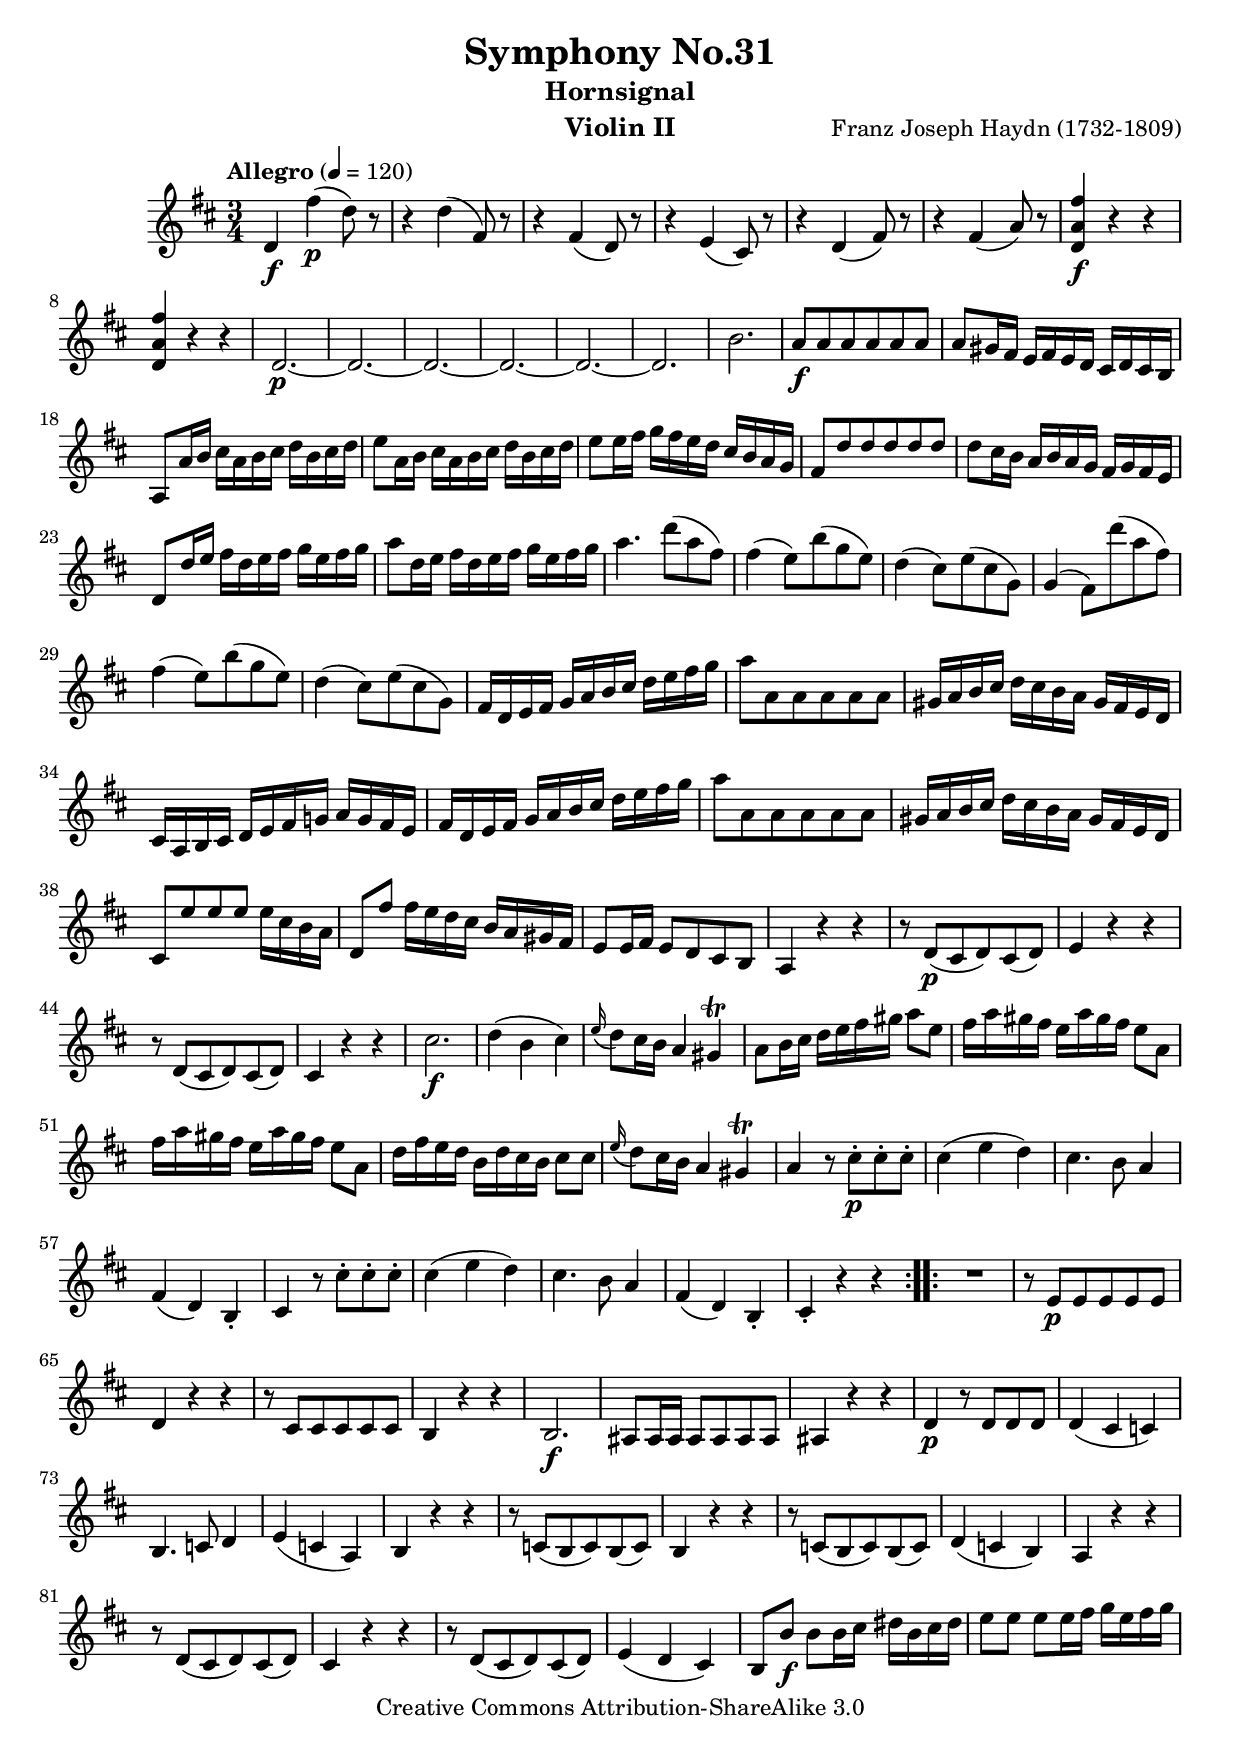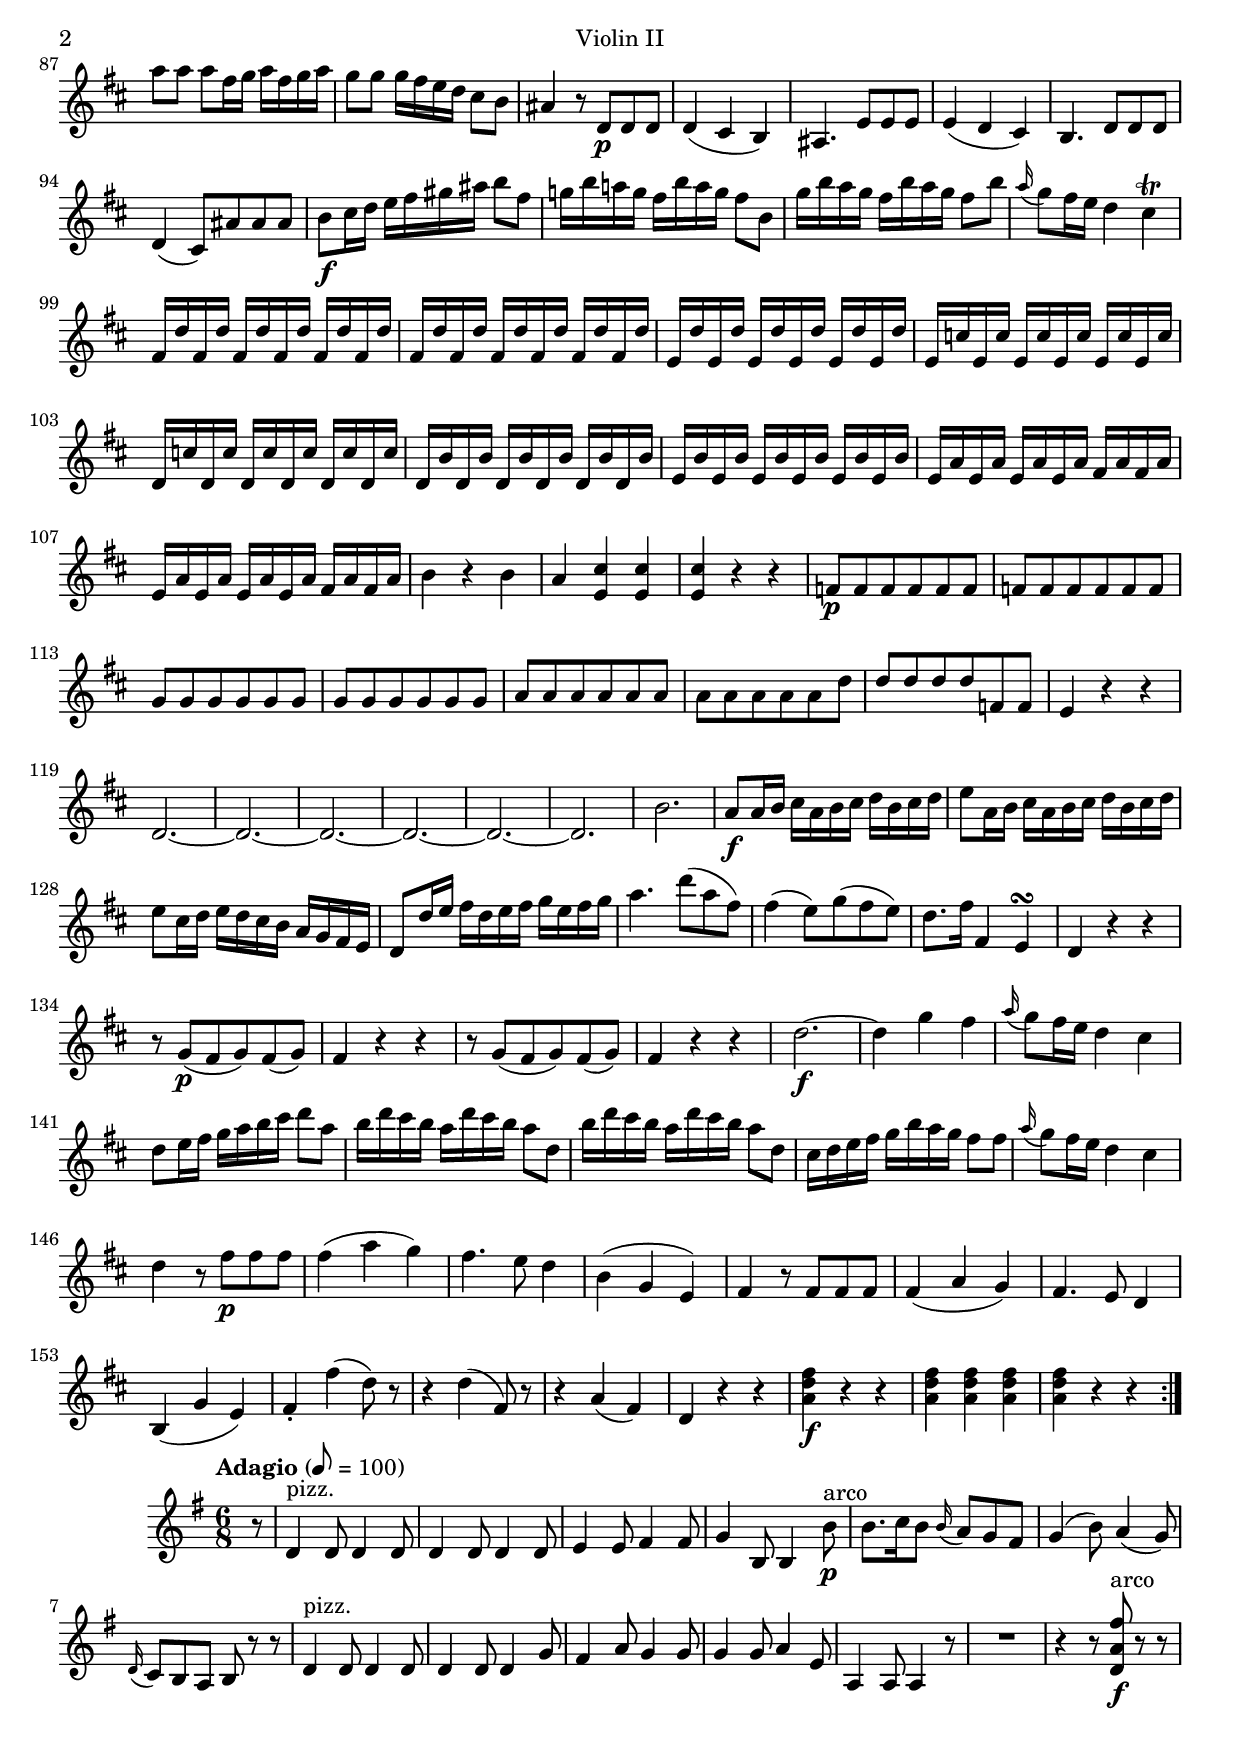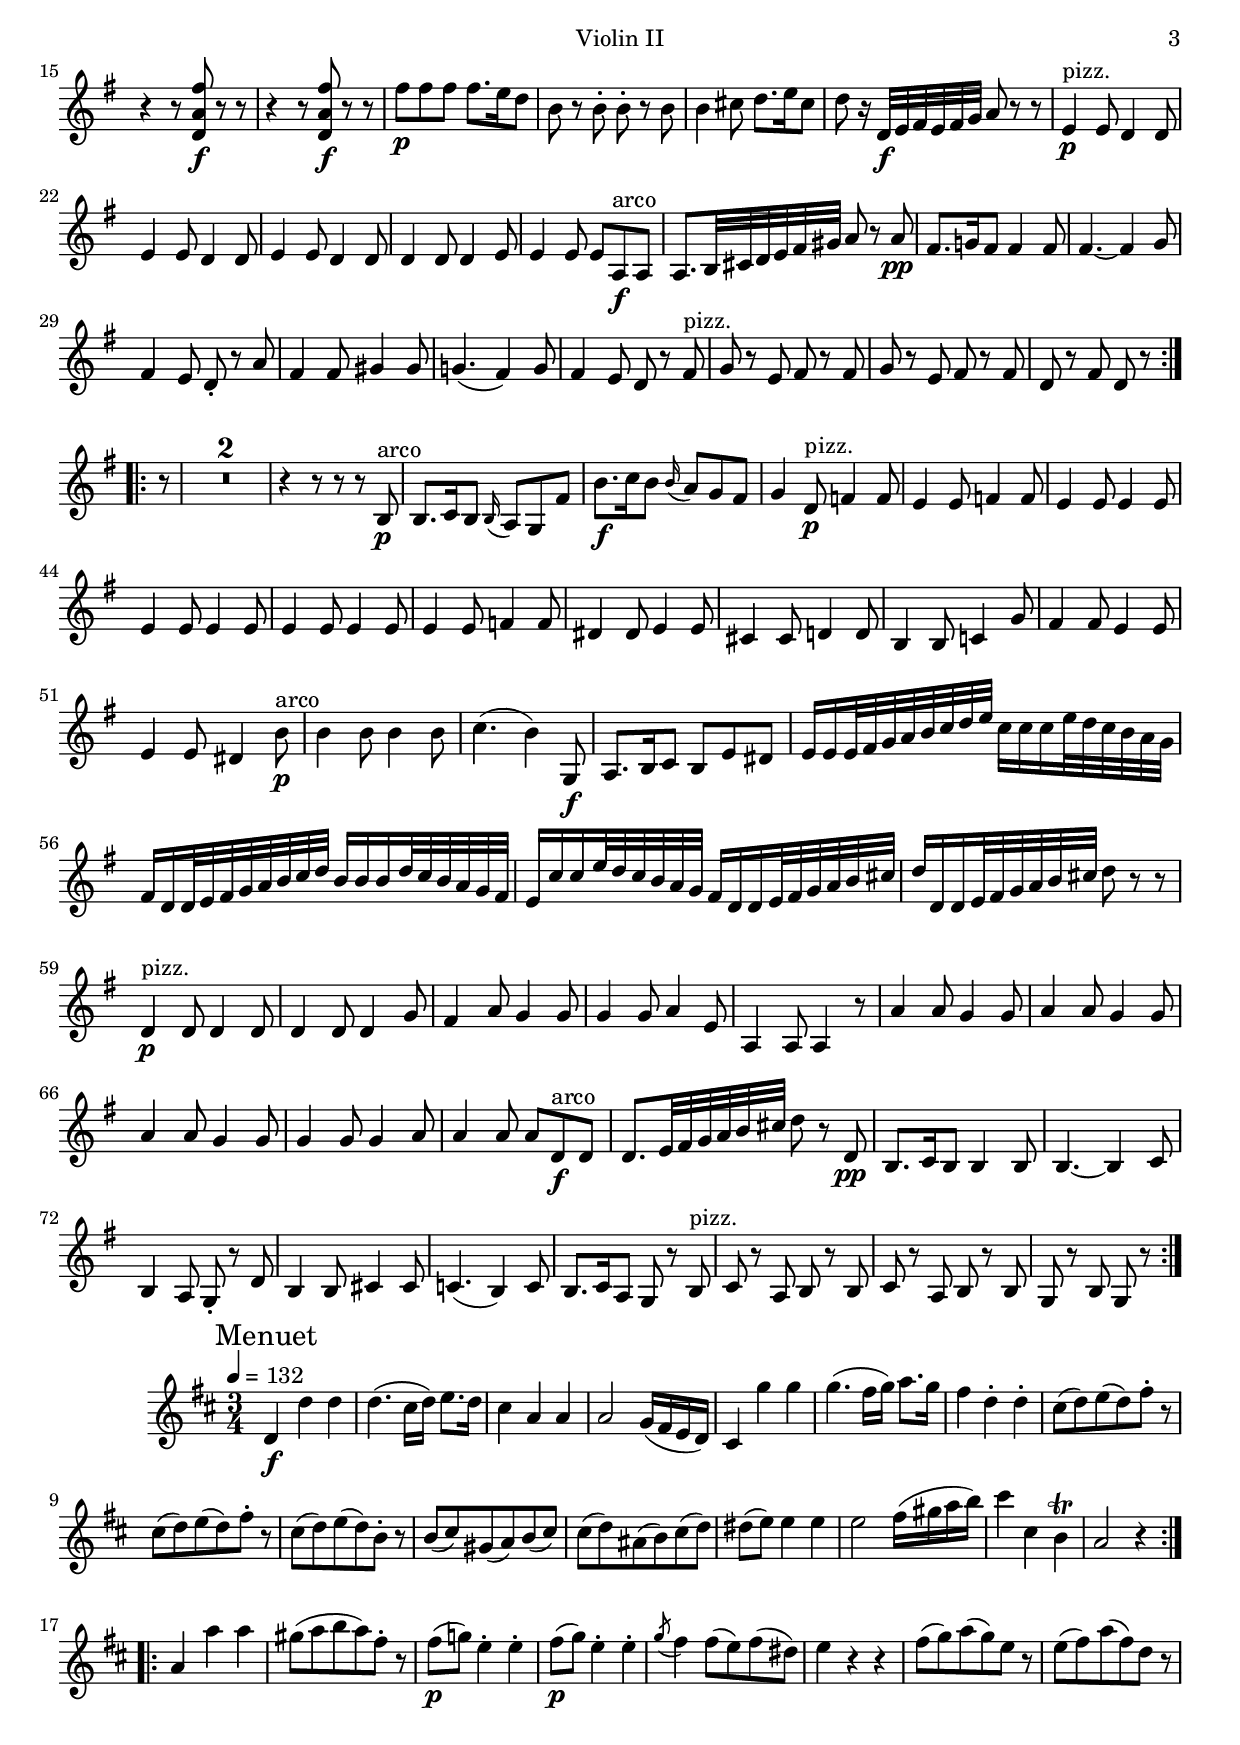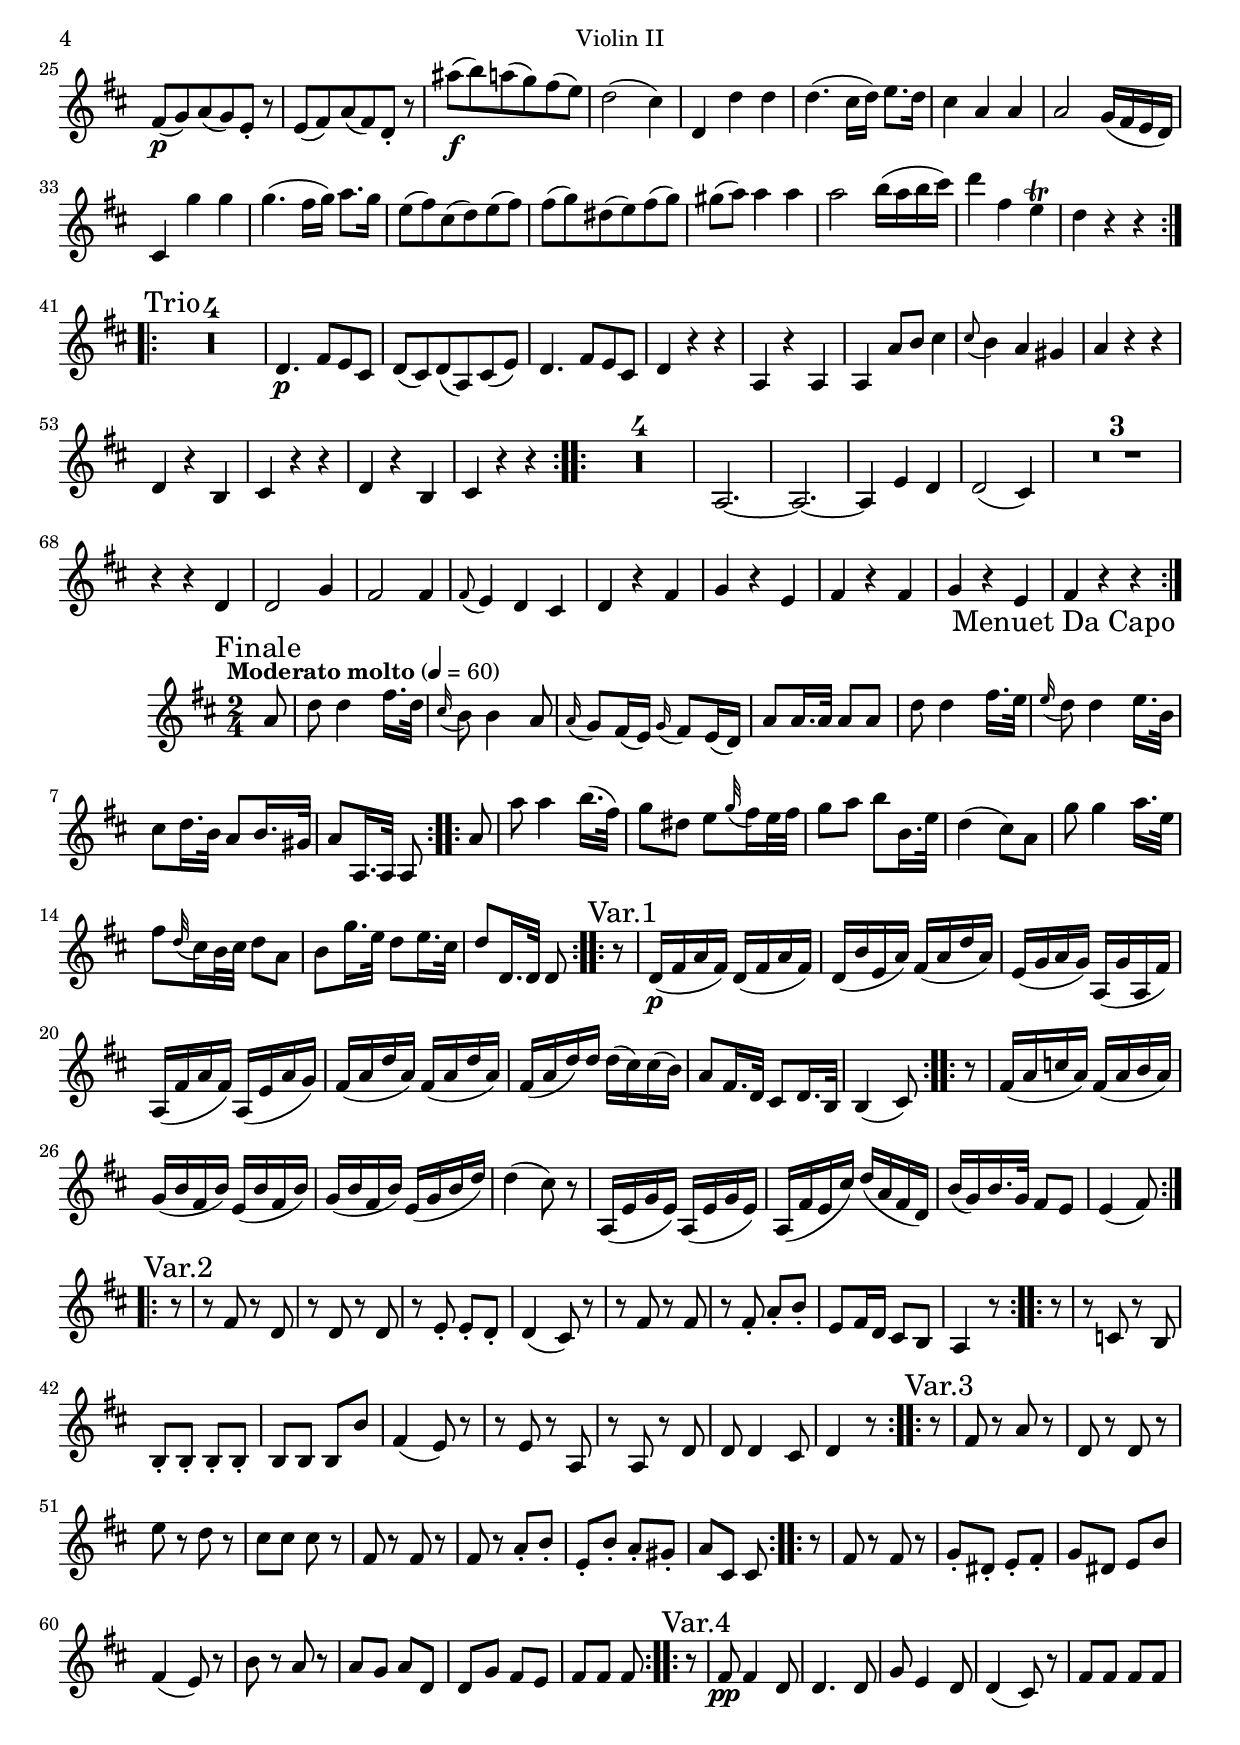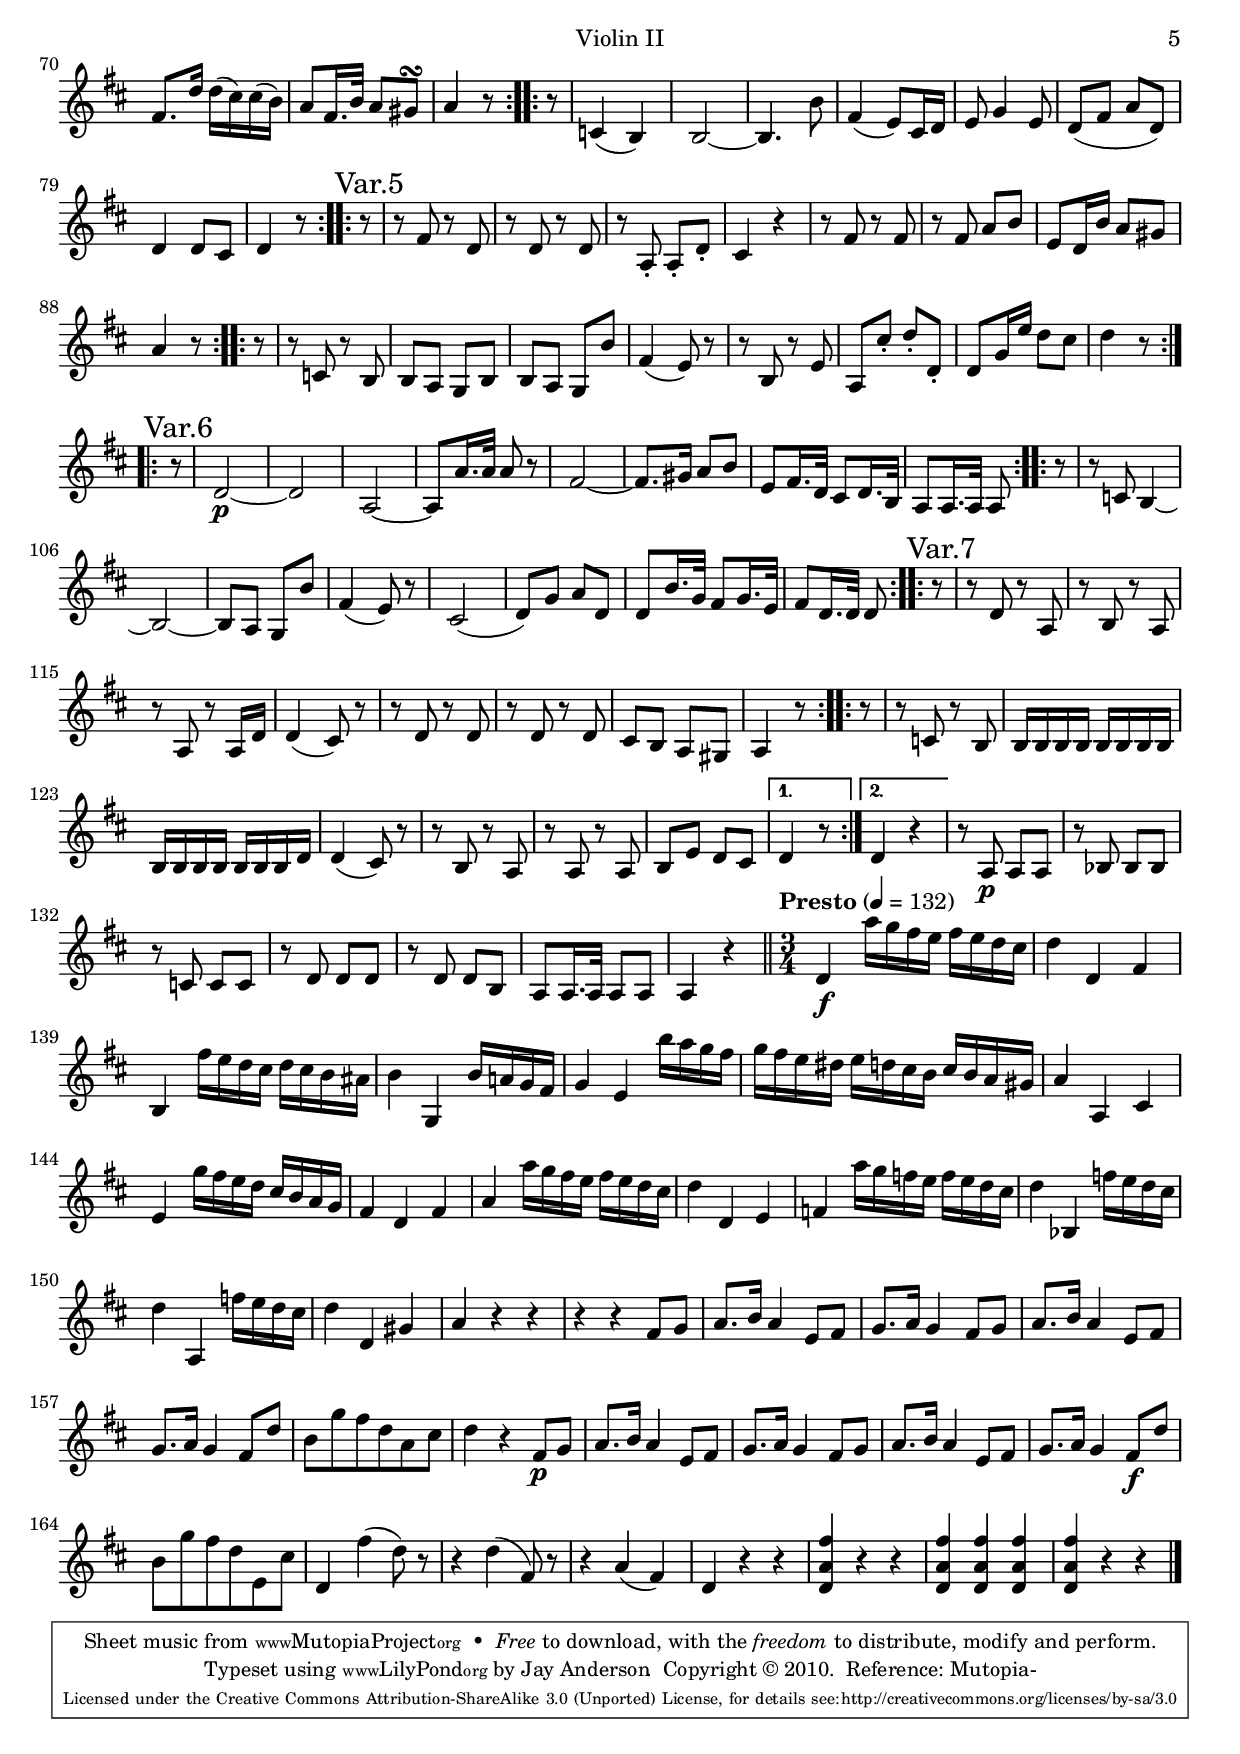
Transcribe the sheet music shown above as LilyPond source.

\version "2.14.1"

\include "defs.ily"
\version "2.14.1"

violinTwoMvtI = \relative c'
{
  \key d \major
  \repeat volta 2
  {
    d4\f fis'(\p d8) r |
    r4 d( fis,8) r |
    r4 fis( d8) r |
    r4 e( cis8) r |
    r4 d( fis8) r |
    r4 fis( a8) r |
    <fis' a, d,>4\f r r |
    q r r |
    d,2.~\p |
    d~ |
    d~ |
    d~ |
    d~ |
    d |
    b' |
    a8\f a a a a a |
    a gis16 fis e fis e d cis d cis b |
    a8 a'16 b cis a b cis d b cis d |
    e8 a,16 b cis a b cis d b cis d |
    e8 e16 fis g fis e d cis b a g |
    fis8 d' d d d d |
    d cis16 b a b a g fis g fis e |
    d8 d'16 e fis d e fis g e fis g |
    a8 d,16 e fis d e fis g e fis g |
    a4. d8( a fis) |
    fis4( e8) b'( g e) |
    d4( cis8) e( cis g) |
    g4( fis8) d''( a fis) |
    fis4( e8) b'( g e) |
    d4( cis8) e( cis g) |
    fis16 d e fis g a b cis d e fis g |
    a8 a, a a a a |
    gis16 a b cis d cis b a gis fis e d |
    cis a b cis d e fis g a g fis e |
    fis d e fis g a b cis d e fis g |
    a8 a, a a a a |
    gis16 a b cis d cis b a gis fis e d |
    cis8 e' e e e16 cis b a |
    d,8 fis' fis16 e d cis b a gis fis |
    e8 e16 fis e8 d cis b |
    a4 r r |
    r8 d(\p cis d) cis( d) |
    e4 r r |
    r8 d( cis d) cis( d) |
    cis4 r r |
    cis'2.\f |
    d4( b cis) |
    \appoggiatura e16 d8 cis16 b a4 gis\trill |
    a8 b16 cis d e fis gis a8 e |
    \repeat unfold 2 {fis16 a gis fis e a gis fis e8 a, |}
    d16 fis e d b d cis b cis8 cis |
    \appoggiatura e16 d8 cis16 b a4 gis\trill |
    a r8 cis8-.\p cis-. cis-. |
    cis4( e d) |
    cis4. b8 a4 |
    fis4( d) b-. |
    cis r8 cis'8-. cis-. cis-. |
    cis4( e d) |
    cis4. b8 a4 |
    fis( d) b-. |
    cis-. r r |
  }
  \repeat volta 2
  {
    R2. |
    r8 e\p e e e e |
    d4 r r |
    r8 cis cis cis cis cis |
    b4 r r |
    b2.\f |
    ais8 ais16 ais ais8 ais ais ais |
    ais4 r r |
    d\p r8 d d d |
    d4( cis c) |
    b4. c8 d4 |
    e4( c a) |
    b r r |
    r8 c( b c) b( c) |
    b4 r r |
    r8 c( b c) b( c) |
    d4( c b) |
    a r r |
    r8 d( cis d) cis( d) |
    cis4 r r |
    r8 d( cis d) cis( d) |
    e4( d cis) |
    b8 b'\f b b16 cis dis b cis dis |
    e8 e e e16 fis g e fis g |
    a8 a a fis16 g a fis g a |
    g8 g g16 fis e d cis8 b |
    ais4 r8 d,\p d d |
    d4( cis b) |
    ais4. e'8 e e |
    e4( d cis) |
    b4. d8 d d |
    d4( cis8) ais' ais ais |
    b8\f cis16 d e fis gis ais b8 fis |
    g16 b a g fis b a g fis8 b, |
    g'16 b a g fis b a g fis8 b |
    \appoggiatura a16 g8 fis16 e d4 cis\trill |
    \repeat unfold 2 { \repeat unfold 6 {fis,16 d'} } |
    \repeat unfold 6 {e, d'} |
    \repeat unfold 6 {e, c'} |
    \repeat unfold 6 {d, c'} |
    \repeat unfold 6 {d, b'} |
    \repeat unfold 6 {e, b'} |
    \repeat unfold 2 { \repeat unfold 4 {e, a} \repeat unfold 2 {fis a} } |
    b4 r b |
    a <e cis'> q |
    q r r |
    f8\p f f f f f |
    \repeat unfold 6 f |
    \repeat unfold 2 {\repeat unfold 6 g} |
    \repeat unfold 6 a |
    \repeat unfold 5 a d |
    d d d d f, f |
    e4 r r |
    \repeat unfold 5 {d2.~ |}
    d |
    b' |
    a8\f a16 b cis a b cis d b cis d |
    e8 a,16 b cis a b cis d b cis d |
    e8 cis16 d e d cis b a g fis e |
    d8 d'16 e fis d e fis g e fis g |
    a4. d8( a fis) |
    fis4( e8) g( fis e) |
    d8. fis16 fis,4 e\turn | %Turn glyph in source is different.
    d4 r r |
    r8 g(\p fis g) fis( g) |
    fis4 r r |
    r8 g( fis g) fis( g) |
    fis4 r r |
    d'2.~\f |
    d4 g fis |
    \appoggiatura a16 g8 fis16 e d4 cis | %Should this have a trill?
    d8 e16 fis g a b cis d8 a |
    \repeat unfold 2 {b16 d cis b a d cis b a8 d, |}
    cis16 d e fis g b a g fis8 fis |
    \appoggiatura a16 g8 fis16 e d4 cis | %Should this have a trill?
    d4 r8 fis\p fis fis |
    fis4( a g) |
    fis4. e8 d4 |
    b4( g e) |
    fis r8 fis fis fis |
    fis4( a g) |
    fis4. e8 d4 |
    b( g' e) |
    fis-. fis'( d8) r |
    r4 d( fis,8) r |
    r4 a( fis) |
    d r r |
    <fis' a, d>\f r r |
    q q q |
    q r r |
  }
}

violinTwoMvtII = \relative c'
{
  \key g \major
  \repeat volta 2
  {
    r8 |
    d4^\pizz d8 d4 d8 |
    d4 d8 d4 d8 |
    e4 e8 fis4 fis8 |
    g4 b,8 b4 b'8\p^\arco |
    b8. c16 b8 \appoggiatura b16 a8 g fis |
    g4( b8) a4( g8) |
    \appoggiatura d16 c8 b a b r r |
    d4^\pizz d8 d4 d8 |
    d4 d8 d4 g8 |
    fis4 a8 g4 g8 |
    g4 g8 a4 e8 |
    a,4 a8 a4 r8 |
    R2. |
    r4 r8 <fis'' a, d,>\f^\arco r r |
    r4 r8 q\f r r |
    r4 r8 q\f r r |
    fis8\p fis fis fis8. e16 d8 |
    b8 r b-. b-. r b |
    b4 cis8 d8. e16 cis8 |
    d r16 d,32\f e fis e fis g a8 r r |
    e4\p^\pizz e8 d4 d8 |
    e4 e8 d4 d8 |
    e4 e8 d4 d8 |
    d4 d8 d4 e8 |
    e4 e8 e a,\f^\arco a |
    a8. b32 cis d e fis gis a8 r a\pp |
    fis8. g16 fis8 fis4 fis8 |
    fis4.~ fis4 g8 |
    fis4 e8 d-. r a' |
    fis4 fis8 gis4 gis8 |
    g4.( fis4) g8 |
    fis4 e8 d r fis^\pizz |
    \repeat unfold 2 {g r e fis r fis |}
    d r fis d r
  }
  \repeat volta 2
  {
    r8 |
    R2.*2 |
    r4 r8 r r b\p^\arco |
    b8. c16 b8 \appoggiatura b16 a8 g fis' |
    b8.\f c16 b8 \appoggiatura b16 a8 g fis |
    g4 d8\p^\pizz f4 f8 |
    e4 e8 f4 f8 |
    \repeat unfold 3 {e4 e8 e4 e8 |}
    e4 e8 f4 f8 |
    dis4 dis8 e4 e8 |
    cis4 cis8 d4 d8 |
    b4 b8 c4 g'8 |
    fis4 fis8 e4 e8 |
    e4 e8 dis4 b'8\p^\arco |
    b4 b8 b4 b8 |
    c4.( b4) g,8\f |
    a8. b16 c8 b e dis |
    e16 e e32 fis g a b c d e c16 c c e32 d c b a g |
    fis16 d d32 e fis g a b c d b16 b b d32 c b a g fis |
    e16 c' c e32 d c b a g fis16 d d e32 fis g a b cis |
    d16 d, d e32 fis g a b cis d8 r r |
    d,4\p^\pizz d8 d4 d8 |
    d4 d8 d4 g8 |
    fis4 a8 g4 g8 |
    g4 g8 a4 e8 |
    a,4 a8 a4 r8 |
    \repeat unfold 3 {a'4 a8 g4 g8 |}
    g4 g8 g4 a8 |
    a4 a8 a d,\f^\arco d |
    d8. e32 fis g a b cis d8 r d,\pp |
    b8. c16 b8 b4 b8 |
    b4.~ b4 c8 |
    b4 a8 g-. r d' |
    b4 b8 cis4 cis8 |
    c4.( b4) c8 |
    b8. c16 a8 g r b^\pizz |
    c r a b r b |
    c r a b r b |
    g r b g r
  }
}

violinTwoMvtIII = \relative c'
{
  \key d \major
  \repeat volta 2
  {
    d4\f d' d |
    d4.( cis16 d) e8. d16 |
    cis4 a a |
    a2 g16( fis e d) |
    cis4 g'' g |
    g4.( fis16 g) a8. g16 |
    fis4 d-. d-. |
    \repeat unfold 2 {cis8( d) e( d) fis-. r |}
    cis( d) e( d) b-. r |
    b( cis) gis( a) b( cis) |
    cis( d) ais( b) cis( d) |
    dis( e) e4 e |
    e2 fis16( gis a b) |
    cis4 cis, b\trill |
    a2 r4 |
  }
  \repeat volta 2
  {
    a4 a' a |
    gis8( a b a) fis-. r |
    \repeat unfold 2 {fis(\p g) e4-. e-. |}
    \acciaccatura g8 fis4 fis8( e) fis( dis) |
    e4 r r |
    fis8( g) a( g) e r |
    e( fis) a( fis) d r |
    fis,(\p g) a( g) e-. r |
    e( fis) a( fis) d-. r |
    ais''(\f b) a( g) fis( e) |
    d2( cis4) |
    d, d' d |
    d4.( cis16 d) e8. d16 |
    cis4 a a |
    a2 g16( fis e d) |
    cis4 g'' g |
    g4.( fis16 g) a8. g16 |
    e8( fis) cis( d) e( fis) |
    fis( g) dis( e) fis( g) |
    gis( a) a4 a |
    a2 b16( a b cis) |
    d4 fis, e\trill |
    d r r |
  }
  \repeat volta 2
  {
    R2.*4 |
    d,4.\p fis8 e cis |
    d( cis) d( a) cis( e) |
    d4. fis8 e cis |
    d4 r r |
    a r a |
    a a'8 b cis4 |
    \appoggiatura cis8 b4 a gis |
    a r r |
    \repeat unfold 2
    {
      d, r b |
      cis r r |
    }
  }
  \repeat volta 2
  {
    R2.*4 |
    a2.~ |
    a~ |
    a4 e' d |
    d2( cis4) |
    R2.*3 |
    r4 r d |
    d2 g4 |
    fis2 fis4 |
    \appoggiatura fis8 e4 d cis |
    d r fis |
    g r e |
    fis r fis |
    g r e |
    fis r r |
  }
}

violinTwoMvtIV = \relative c''
{
  \key d \major
  \repeat volta 2
  {
    a8 |
    d d4 fis16. d32 |
    \appoggiatura cis16 b8 b4 a8 |
    \appoggiatura a16 g8 fis16( e) \appoggiatura g16 fis8 e16( d) |
    a'8 a16. a32 a8 a |
    d d4 fis16. e32 |
    \appoggiatura e16 d8 d4 e16. b32 |
    cis8 d16. b32 a8 b16. gis32 |
    a8 a,16. a32 a8
  }
  \repeat volta 2
  {
    a'8 |
    a' a4 b16.( fis32) |
    g8 dis e \appoggiatura g32 fis16 e32 fis |
    g8 a b b,16. e32 |
    d4( cis8) a |
    g' g4 a16. e32 |
    fis8 \appoggiatura d32 cis16 b32 cis d8 a |
    b g'16. e32 d8 e16. cis32 |
    d8 d,16. d32 d8
  }
  %Var.1
  \repeat volta 2
  {
    r8 |
    d16(\p fis a fis) d( fis a fis) |
    d( b' e, a) fis( a d a) |
    e( g a g) a,( g' a, fis') |
    a,( fis' a fis) a,( e' a g) |
    fis( a d a) fis( a d a) |
    fis( a d) d d( cis) cis( b) |
    a8 fis16. d32 cis8 d16. b32 |
    b4( cis8)
  }
  \repeat volta 2
  {
    r8 fis16( a c a) fis( a b a) |
    g( b fis b) e,( b' fis b) |
    g( b fis b) e,( g b d) |
    d4( cis8) r |
    \repeat unfold 2 {a,16( e' g e)} |
    a,( fis' e cis') d( a fis d) |
    b'( g) b16. g32 fis8 e |
    e4( fis8)
  }
  %Var.2
  \repeat volta 2
  {
    r8 |
    r fis r d |
    r d r d |
    r e-. e-. d-. |
    d4( cis8) r |
    r fis r fis |
    r fis-. a-. b-. |
    e, fis16 d cis8 b |
    a4 r8
  }
  \repeat volta 2
  {
    r8 |
    r c r b |
    b-. b-. b-. b-. |
    b b b b' |
    fis4( e8) r |
    r e r a, |
    r a r d |
    d d4 cis8 |
    d4 r8
  }
  %Var.3
  \repeat volta 2
  {
    r8 |
    fis r a r |
    d, r d r |
    e' r d r |
    cis cis cis r |
    fis, r fis r |
    fis r a-. b-. |
    e,-. b'-. a-. gis-. |
    a cis, cis
  }
  \repeat volta 2
  {
    r8 |
    fis r fis r |
    g-. dis-. e-. fis-. |
    g dis e b' |
    fis4( e8) r |
    b' r a r |
    a g a d, |
    d g fis e |
    fis fis fis
  }
  %Var.4
  \repeat volta 2
  {
    r8 |
    fis\pp fis4 d8 |
    d4. d8 |
    g e4 d8 |
    d4( cis8) r |
    fis fis fis fis |
    fis8. d'16 d( cis) cis( b) |
    a8 fis16. b32 a8 gis\turn |
    a4 r8
  }
  \repeat volta 2
  {
    r8 |
    c,4( b) |
    b2~ |
    b4. b'8 |
    fis4( e8) cis16 d |
    e8 g4 e8 |
    d( fis a d,) |
    d4 d8 cis |
    d4 r8
  }
  %Var.5
  \repeat volta 2
  {
    r8 |
    r fis r d |
    r d r d |
    r a-. a-. d-. |
    cis4 r |
    r8 fis r fis |
    r fis a b |
    e, d16 b' a8 gis |
    a4 r8
  }
  \repeat volta 2
  {
    r8 |
    r c, r b |
    b a g b |
    b a g b' |
    fis4( e8) r |
    r b r e |
    a, cis'-. d-. d,-. |
    d g16 e' d8 cis |
    d4 r8
  }
  %Var.6
  \repeat volta 2
  {
    r8 |
    d,2~\p |
    d |
    a~ |
    a8 a'16. a32 a8 r |
    fis2~ |
    fis8. gis16 a8 b |
    e, fis16. d32 cis8 d16. b32 |
    a8 a16. a32 a8
  }
  \repeat volta 2
  {
    r8 |
    r c b4~ |
    b2~ |
    b8 a g b' |
    fis4( e8) r |
    cis2( |
    d8) g a d, |
    d b'16. g32 fis8 g16. e32 |
    fis8 d16. d32 d8
  }
  %Var.7
  \repeat volta 2
  {
    r8 |
    r d r a |
    r b r a |
    r a r a16 d |
    d4( cis8) r |
    r d r d |
    r d r d |
    cis b a gis |
    a4 r8
  }
  \repeat volta 2
  {
    r8 |
    r c r b |
    \repeat unfold 8 b16 |
    \repeat unfold 7 b16 d |
    d4( cis8) r |
    r b r a |
    r a r a |
    b e d cis |
  }
  \alternative
  {
    {d4 r8}
    {d4 r4 |}
  }
  r8 a\p a a |
  r bes bes bes |
  r c c c |
  r d d d |
  r d d b |
  a8 a16. a32 a8 a |
  a4 r |

  %Finale
  %3/4
  d4\f a''16 g fis e fis e d cis |
  d4 d, fis |
  b, fis''16 e d cis d cis b ais |
  b4 g, b'16 a g fis |
  g4 e b''16 a g fis |
  g fis e dis e d cis b cis b a gis |
  a4 a, cis |
  e g'16 fis e d cis b a g |
  fis4 d fis |
  a a'16 g fis e fis e d cis |
  d4 d, e |
  f a'16 g f e f e d cis |
  d4 bes, f''16 e d cis |
  d4 a, f''16 e d cis |
  d4 d, gis |
  a4 r r |
  r r fis8 g |
  a8. b16 a4 e8 fis |
  g8. a16 g4 fis8 g |
  a8. b16 a4 e8 fis |
  g8. a16 g4 fis8 d' |
  b g' fis d a cis |
  d4 r fis,8\p g |
  a8. b16 a4 e8 fis |
  g8. a16 g4 fis8 g |
  a8. b16 a4 e8 fis |
  g8. a16 g4 fis8\f d' |
  b g' fis d e, cis' |
  d,4 fis'( d8) r |
  r4 d( fis,8) r |
  r4 a( fis) |
  d r r |
  <fis' a, d,> r r |
  q q q |
  q r r |
}

instrument = "Violin II"
\include "header.ily"

\score { \new Staff { << \violinTwoMvtI \outlineMvtI >> } }
\score { \new Staff { << \violinTwoMvtII \outlineMvtII >> } }
\score { \new Staff { << \violinTwoMvtIII \outlineMvtIII >> } }
\score { \new Staff { << \violinTwoMvtIV \outlineMvtIV >> } }
